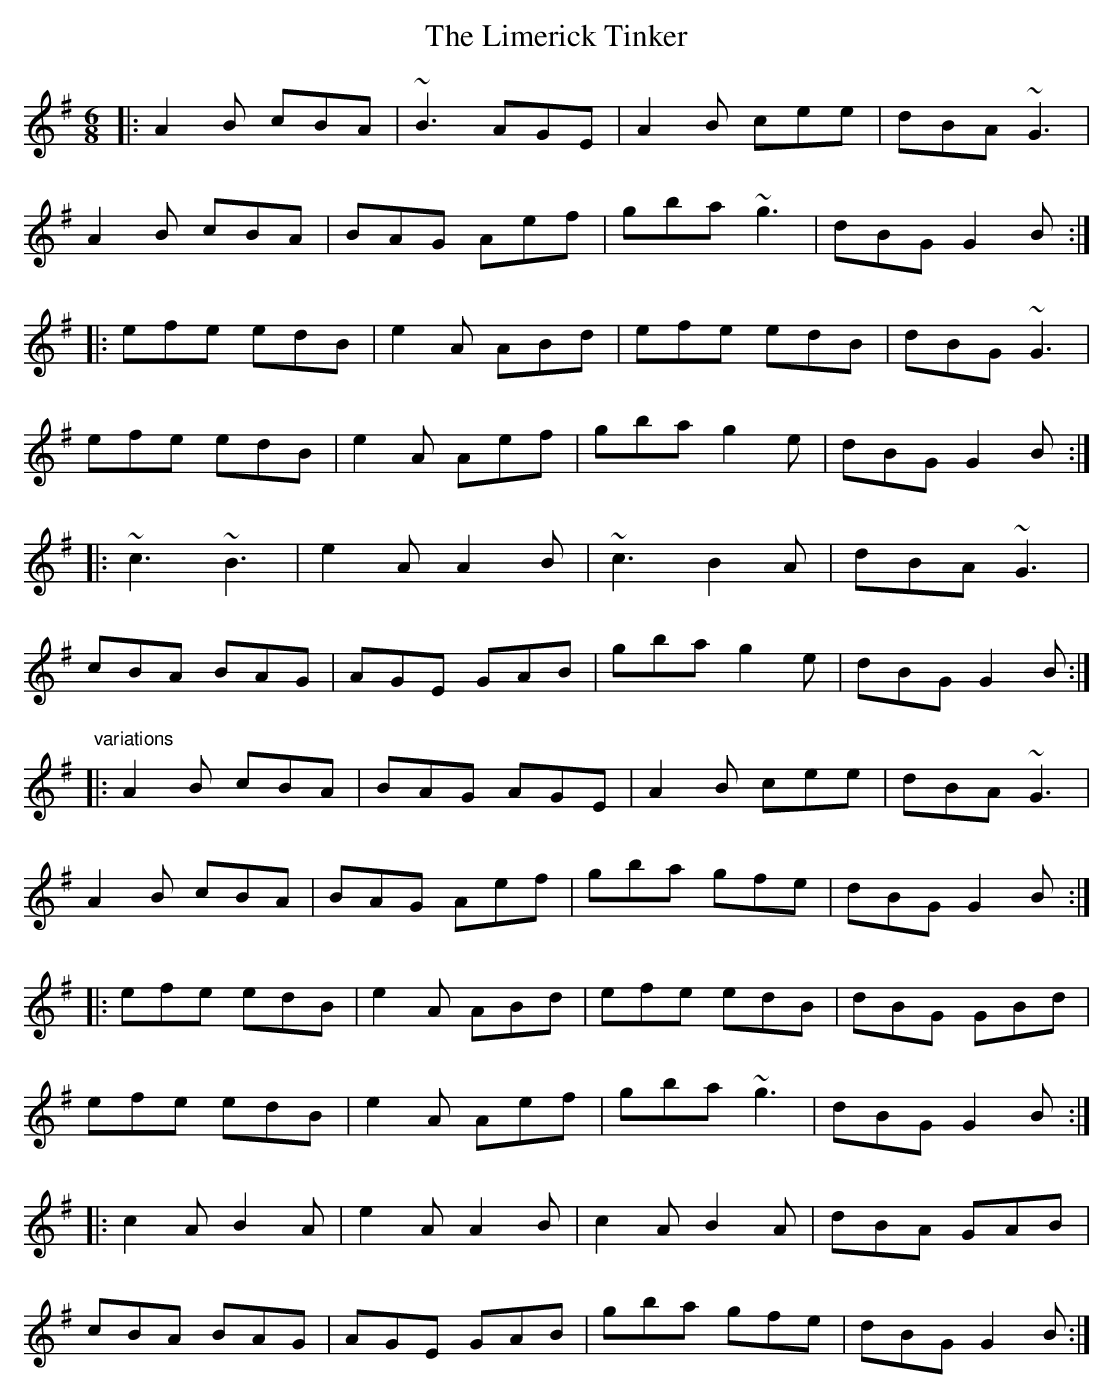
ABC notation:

X:1
T:Limerick Tinker, The
M:6/8
K:Ador
|:A2B cBA|~B3 AGE|A2B cee|dBA ~G3|
A2B cBA|BAG Aef|gba ~g3|dBG G2B:|
|:efe edB|e2A ABd|efe edB|dBG ~G3|
efe edB|e2A Aef|gba g2e|dBG G2B:|
|:~c3 ~B3|e2A A2B|~c3 B2A|dBA ~G3|
cBA BAG|AGE GAB|gba g2e|dBG G2B:|
"variations"
|:A2B cBA|BAG AGE|A2B cee|dBA ~G3|
A2B cBA|BAG Aef|gba gfe|dBG G2B:|
|:efe edB|e2A ABd|efe edB|dBG GBd|
efe edB|e2A Aef|gba ~g3|dBG G2B:|
|:c2A B2A|e2A A2B|c2A B2A|dBA GAB|
cBA BAG|AGE GAB|gba gfe|dBG G2B:|
